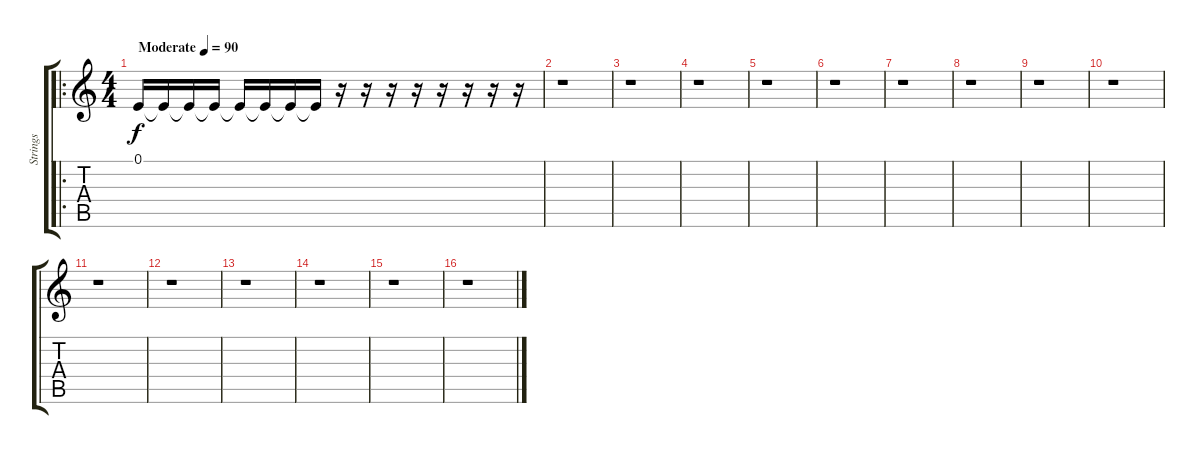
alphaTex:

\track ("Strings" "Strings") {instrument synthstrings1}
\staff {score tabs}
\tuning (E4 B3 G3 D3 A2 E2) {hide}
\ro
\ts (4 4)
\tempo (90 "Moderate")
\clef g2
\ks c
0.1.16{dy f instrument synthstrings1} 0.1{t}.16 0.1{t}.16 0.1{t}.16 0.1{t}.16 0.1{t}.16 0.1{t}.16 0.1{t}.16 r.16 r.16 r.16 r.16 r.16 r.16 r.16 r.16 |
r.1 |
r.1 |
r.1 |
r.1 |
r.1 |
r.1 |
r.1 |
r.1 |
r.1 |
r.1 |
r.1 |
r.1 |
r.1 |
r.1 |
r.1
